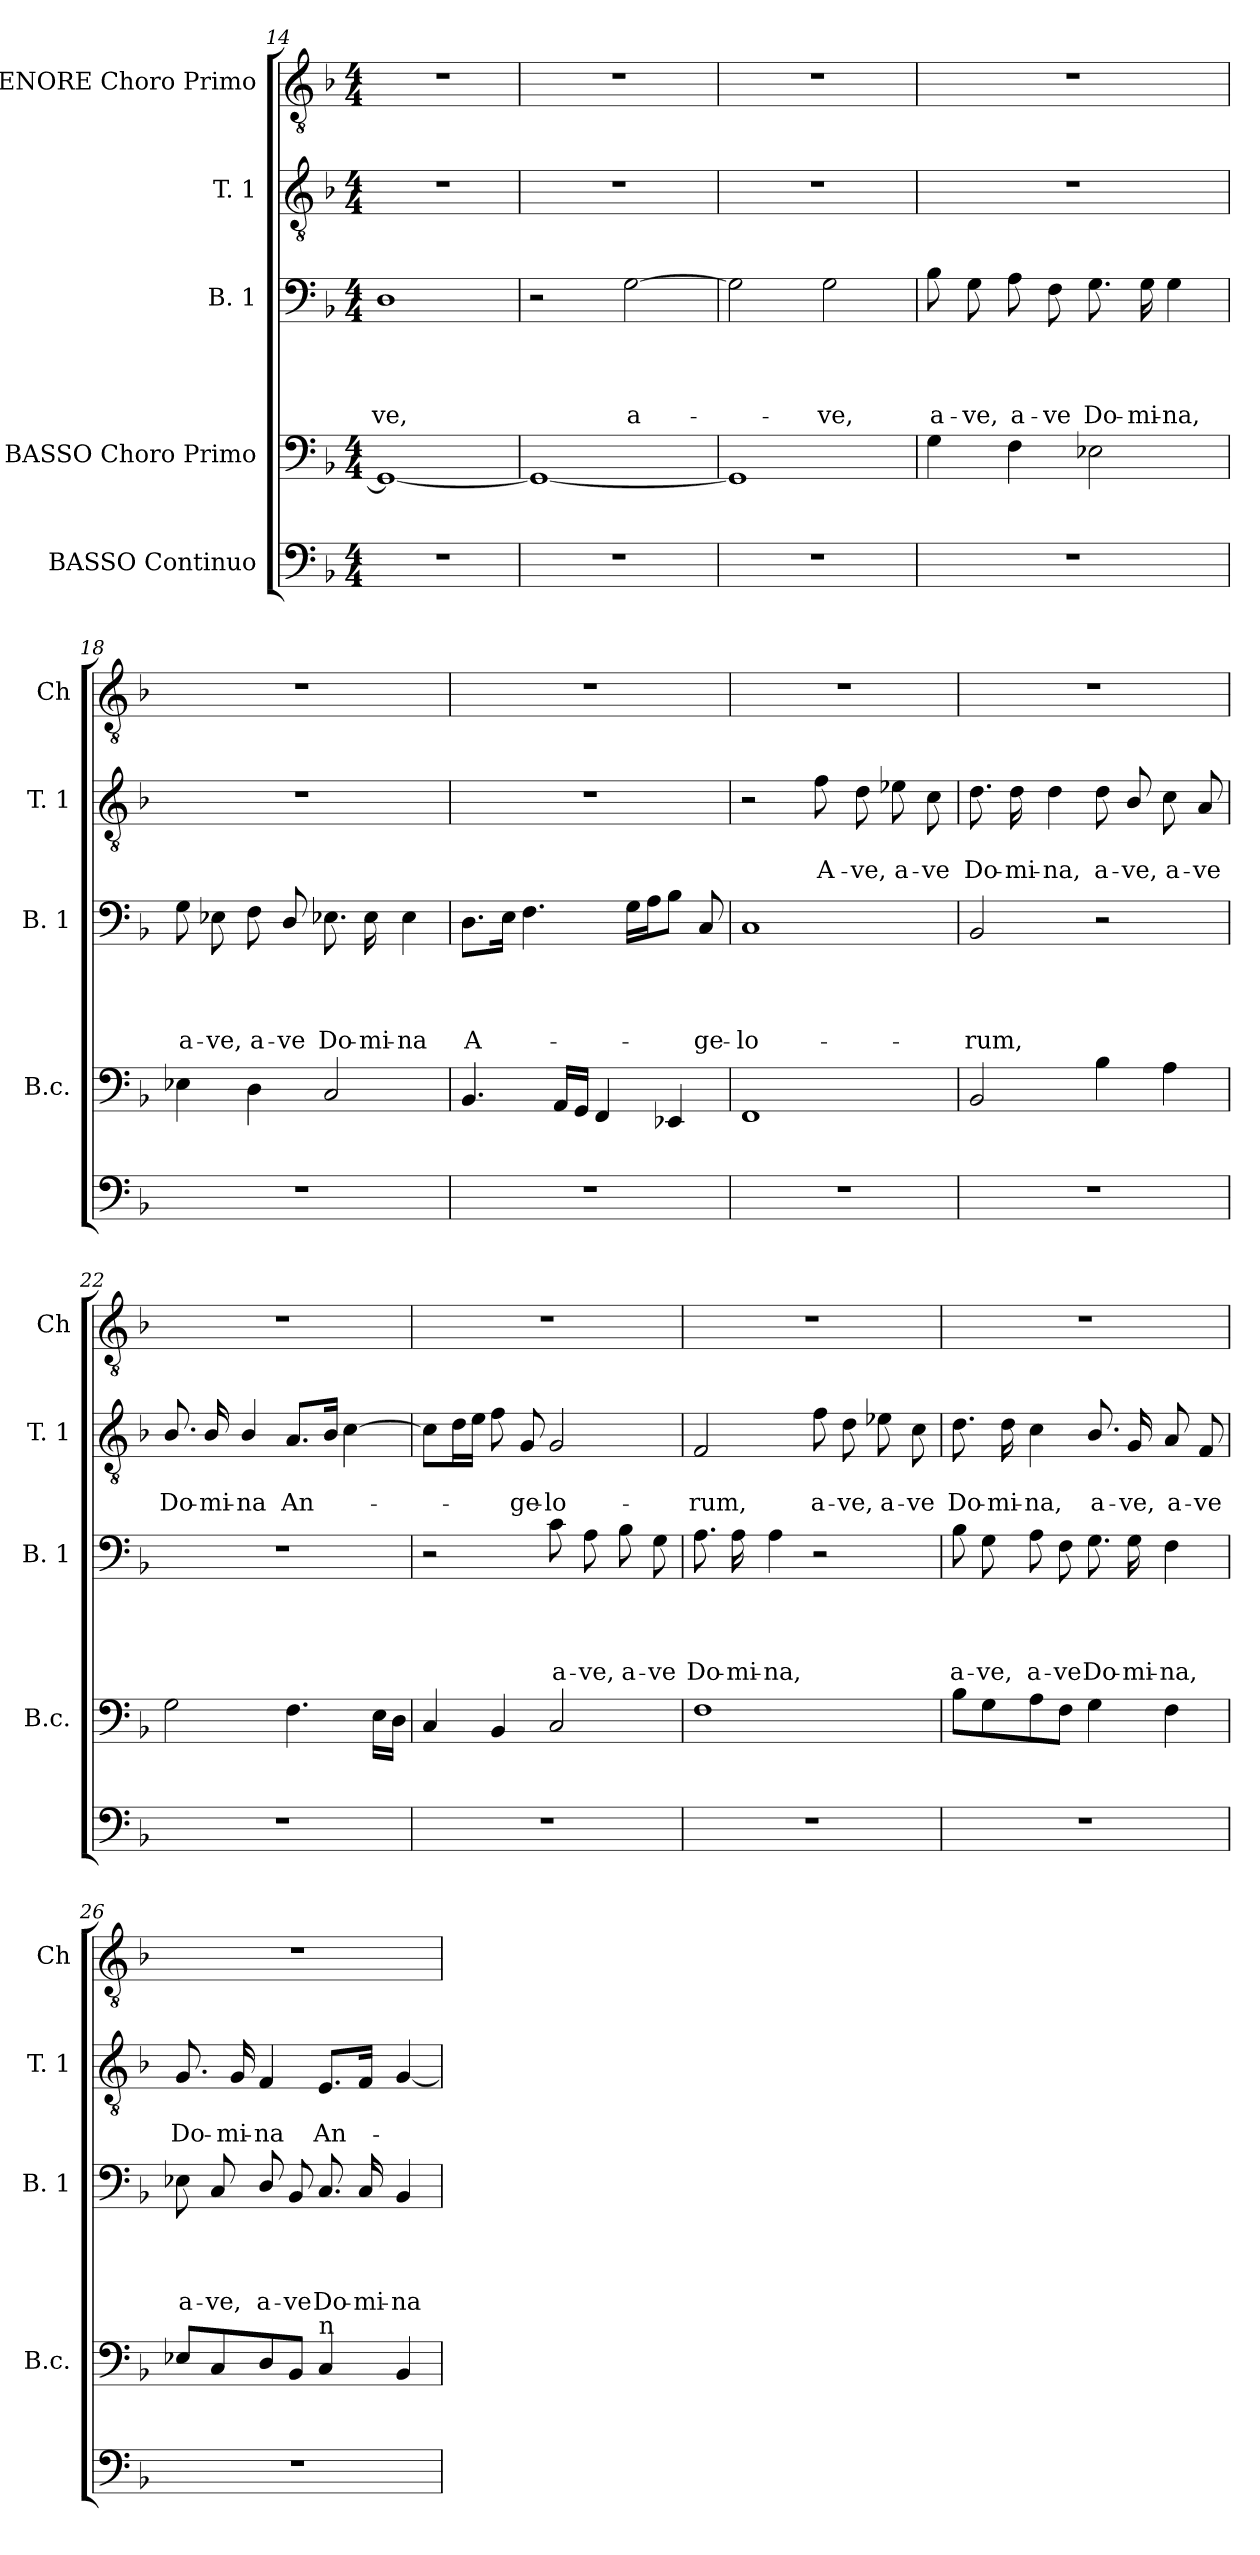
**kern	**kern	**kern	**text	**text	**text	**text	**kern	**text	**text	**kern
*part5	*part4	*part3	*part3	*part3	*part3	*part3	*part2	*part2	*part2	*part1
*staff5	*staff4	*staff3	*staff3	*staff3	*staff3	*staff3	*staff2	*staff2	*staff2	*staff1
*I"BASSO Continuo	*I"BASSO Choro Primo	*I"B. 1	*	*	*	*	*I"T. 1	*	*	*I"TENORE Choro Primo
*	*I'B.c.	*I'B. 1	*	*	*	*	*I'T. 1	*	*	*I'Ch
*clefF4	*clefF4	*clefF4	*	*	*	*	*clefGv2	*	*	*clefGv2
*ITrd7c12	*ITrd7c12	*	*	*	*	*	*	*	*	*
*k[b-]	*k[b-]	*k[b-]	*	*	*	*	*k[b-]	*	*	*k[b-]
*F:	*F:	*F:	*	*	*	*	*F:	*	*	*F:
*M4/4	*M4/4	*M4/4	*	*	*	*	*M4/4	*	*	*M4/4
=14	=14	=14	=14	=14	=14	=14	=14	=14	=14	=14
!	!	!	!	!	!	!LO:LY:b	!	!	!	!
1r	1GGG_	1D	.	.	.	-ve,	1r	.	.	1r
=15	=15	=15	=15	=15	=15	=15	=15	=15	=15	=15
1r	1GGG_	2r	.	.	.	.	1r	.	.	1r
!	!	!	!	!	!	!LO:LY:b	!	!	!	!
.	.	[>2G\	.	.	.	a-	.	.	.	.
=16	=16	=16	=16	=16	=16	=16	=16	=16	=16	=16
1r	1GGG]	2G\]	.	.	.	.	1r	.	.	1r
!	!	!	!	!	!	!LO:LY:b	!	!	!	!
.	.	2G\	.	.	.	-ve,	.	.	.	.
!!LO:LB:g=z
=17	=17	=17	=17	=17	=17	=17	=17	=17	=17	=17
!	!	!	!	!	!	!LO:LY:b	!	!	!	!
1r	4GG\	8B-\	.	.	.	a-	1r	.	.	1r
!	!	!	!	!	!	!LO:LY:b	!	!	!	!
.	.	8G\	.	.	.	-ve,	.	.	.	.
!	!	!	!	!	!	!LO:LY:b	!	!	!	!
.	4FF\	8A\	.	.	.	a-	.	.	.	.
!	!	!	!	!	!	!LO:LY:b:rj	!	!	!	!
.	.	8F\	.	.	.	-ve	.	.	.	.
!	!	!	!	!	!	!LO:LY:b	!	!	!	!
.	2EE-X\	8.G\	.	.	.	Do-	.	.	.	.
!	!	!	!	!	!	!LO:LY:b	!	!	!	!
.	.	16G\	.	.	.	-mi-	.	.	.	.
!	!	!	!	!	!	!LO:LY:b	!	!	!	!
.	.	4G\	.	.	.	-na,	.	.	.	.
=18	=18	=18	=18	=18	=18	=18	=18	=18	=18	=18
!	!	!	!	!	!	!LO:LY:b	!	!	!	!
1r	4EE-X\	8G\	.	.	.	a-	1r	.	.	1r
!	!	!	!	!	!	!LO:LY:b	!	!	!	!
.	.	8E-X\	.	.	.	-ve,	.	.	.	.
!	!	!	!	!	!	!LO:LY:b	!	!	!	!
.	4DD\	8F\	.	.	.	a-	.	.	.	.
!	!	!	!	!	!	!LO:LY:b:rj	!	!	!	!
.	.	8D/	.	.	.	-ve	.	.	.	.
!	!	!	!	!	!	!LO:LY:b	!	!	!	!
.	2CC/	8.E-X\	.	.	.	Do-	.	.	.	.
!	!	!	!	!	!	!LO:LY:b	!	!	!	!
.	.	16E-\	.	.	.	-mi-	.	.	.	.
!	!	!	!	!	!	!LO:LY:b:rj	!	!	!	!
.	.	4E-\	.	.	.	-na	.	.	.	.
=19	=19	=19	=19	=19	=19	=19	=19	=19	=19	=19
!	!	!	!	!	!	!LO:LY:b	!	!	!	!
1r	4.BBB-/	8.D\L	.	.	.	A-	1r	.	.	1r
.	.	16E\Jk	.	.	.	.	.	.	.	.
.	.	4.F\	.	.	.	.	.	.	.	.
.	16AAA/LL	.	.	.	.	.	.	.	.	.
.	16GGG/JJ	.	.	.	.	.	.	.	.	.
.	4FFF/	.	.	.	.	.	.	.	.	.
.	.	16G\LL	.	.	.	.	.	.	.	.
.	.	16A\J	.	.	.	.	.	.	.	.
.	4EEE-X/	8B-\J	.	.	.	.	.	.	.	.
!	!	!	!	!	!	!LO:LY:b	!	!	!	!
.	.	8C/	.	.	.	-ge-	.	.	.	.
=20	=20	=20	=20	=20	=20	=20	=20	=20	=20	=20
!	!	!	!	!	!	!LO:LY:b	!	!	!	!
1r	1FFF	1C	.	.	.	-lo-	2r	.	.	1r
!	!	!	!	!	!	!	!	!	!LO:LY:b	!
.	.	.	.	.	.	.	8f\	.	A-	.
!	!	!	!	!	!	!	!	!	!LO:LY:b	!
.	.	.	.	.	.	.	8d\	.	-ve,	.
!	!	!	!	!	!	!	!	!	!LO:LY:b	!
.	.	.	.	.	.	.	8e-X\	.	a-	.
!	!	!	!	!	!	!	!	!	!LO:LY:b:rj	!
.	.	.	.	.	.	.	8c\	.	-ve	.
=21	=21	=21	=21	=21	=21	=21	=21	=21	=21	=21
!	!	!	!	!	!	!LO:LY:b	!	!	!LO:LY:b	!
1r	2BBB-/	2BB-/	.	.	.	-rum,	8.d\	.	Do-	1r
!	!	!	!	!	!	!	!	!	!LO:LY:b	!
.	.	.	.	.	.	.	16d\	.	-mi-	.
!	!	!	!	!	!	!	!	!	!LO:LY:b:rj	!
.	.	.	.	.	.	.	4d\	.	-na,	.
!	!	!	!	!	!	!	!	!	!LO:LY:b	!
.	4BB-\	2r	.	.	.	.	8d\	.	a-	.
!	!	!	!	!	!	!	!	!	!LO:LY:b	!
.	.	.	.	.	.	.	8B-/	.	-ve,	.
!	!	!	!	!	!	!	!	!	!LO:LY:b	!
.	4AA\	.	.	.	.	.	8c\	.	a-	.
!	!	!	!	!	!	!	!	!	!LO:LY:b:rj	!
.	.	.	.	.	.	.	8A/	.	-ve	.
!!LO:LB:g=z
=22	=22	=22	=22	=22	=22	=22	=22	=22	=22	=22
!	!	!	!	!	!	!	!	!	!LO:LY:b	!
1r	2GG\	1r	.	.	.	.	8.B-/	.	Do-	1r
!	!	!	!	!	!	!	!	!	!LO:LY:b	!
.	.	.	.	.	.	.	16B-/	.	-mi-	.
!	!	!	!	!	!	!	!	!	!LO:LY:b:rj	!
.	.	.	.	.	.	.	4B-/	.	-na	.
!	!	!	!	!	!	!	!	!	!LO:LY:b	!
.	4.FF\	.	.	.	.	.	8.A/L	.	An-	.
.	.	.	.	.	.	.	16B-/Jk	.	.	.
.	.	.	.	.	.	.	[>4c\	.	.	.
.	16EE\LL	.	.	.	.	.	.	.	.	.
.	16DD\JJ	.	.	.	.	.	.	.	.	.
=23	=23	=23	=23	=23	=23	=23	=23	=23	=23	=23
1r	4CC/	2r	.	.	.	.	8c\L]	.	.	1r
.	.	.	.	.	.	.	16d\L	.	.	.
.	.	.	.	.	.	.	16e\JJ	.	.	.
.	4BBB-/	.	.	.	.	.	8f\	.	.	.
!	!	!	!	!	!	!	!	!	!LO:LY:b	!
.	.	.	.	.	.	.	8G/	.	-ge-	.
!	!	!	!	!	!	!LO:LY:b	!	!	!LO:LY:b	!
.	2CC/	8c\	.	.	.	a-	2G/	.	-lo-	.
!	!	!	!	!	!	!LO:LY:b	!	!	!	!
.	.	8A\	.	.	.	-ve,	.	.	.	.
!	!	!	!	!	!	!LO:LY:b	!	!	!	!
.	.	8B-\	.	.	.	a-	.	.	.	.
!	!	!	!	!	!	!LO:LY:b	!	!	!	!
.	.	8G\	.	.	.	-ve	.	.	.	.
=24	=24	=24	=24	=24	=24	=24	=24	=24	=24	=24
!	!	!	!	!	!	!LO:LY:b	!	!	!LO:LY:b	!
1r	1FF	8.A\	.	.	.	Do-	2F/	.	-rum,	1r
!	!	!	!	!	!	!LO:LY:b	!	!	!	!
.	.	16A\	.	.	.	-mi-	.	.	.	.
!	!	!	!	!	!	!LO:LY:b	!	!	!	!
.	.	4A\	.	.	.	-na,	.	.	.	.
!	!	!	!	!	!	!	!	!	!LO:LY:b	!
.	.	2r	.	.	.	.	8f\	.	a-	.
!	!	!	!	!	!	!	!	!	!LO:LY:b	!
.	.	.	.	.	.	.	8d\	.	-ve,	.
!	!	!	!	!	!	!	!	!	!LO:LY:b	!
.	.	.	.	.	.	.	8e-X\	.	a-	.
!	!	!	!	!	!	!	!	!	!LO:LY:b	!
.	.	.	.	.	.	.	8c\	.	-ve	.
=25	=25	=25	=25	=25	=25	=25	=25	=25	=25	=25
!	!	!	!	!	!	!LO:LY:b	!	!	!LO:LY:b	!
1r	8BB-\L	8B-\	.	.	.	a-	8.d\	.	Do-	1r
!	!	!	!	!	!	!LO:LY:b	!	!	!	!
.	8GG\	8G\	.	.	.	-ve,	.	.	.	.
!	!	!	!	!	!	!	!	!	!LO:LY:b	!
.	.	.	.	.	.	.	16d\	.	-mi-	.
!	!	!	!	!	!	!LO:LY:b	!	!	!LO:LY:b:rj	!
.	8AA\	8A\	.	.	.	a-	4c\	.	-na,	.
!	!	!	!	!	!	!LO:LY:b	!	!	!	!
.	8FF\J	8F\	.	.	.	-ve	.	.	.	.
!	!	!	!	!	!	!LO:LY:b	!	!	!LO:LY:b	!
.	4GG\	8.G\	.	.	.	Do-	8.B-/	.	a-	.
!	!	!	!	!	!	!LO:LY:b	!	!	!LO:LY:b:rj	!
.	.	16G\	.	.	.	-mi-	16G/	.	-ve,	.
!	!	!	!	!	!	!LO:LY:b	!	!	!LO:LY:b	!
.	4FF\	4F\	.	.	.	-na,	8A/	.	a-	.
!	!	!	!	!	!	!	!	!	!LO:LY:b	!
.	.	.	.	.	.	.	8F/	.	-ve	.
!!LO:PB:g=z
=26	=26	=26	=26	=26	=26	=26	=26	=26	=26	=26
!	!	!	!	!	!	!LO:LY:b	!	!	!LO:LY:b	!
1r	8EE-X/L	8E-X\	.	.	.	a-	8.G/	.	Do-	1r
!	!	!	!	!	!	!LO:LY:b	!	!	!	!
.	8CC/	8C/	.	.	.	-ve,	.	.	.	.
!	!	!	!	!	!	!	!	!	!LO:LY:b	!
.	.	.	.	.	.	.	16G/	.	-mi-	.
!	!	!	!	!	!	!LO:LY:b	!	!	!LO:LY:b:rj	!
.	8DD/	8D/	.	.	.	a-	4F/	.	-na	.
!	!	!	!	!	!	!LO:LY:b:rj	!	!	!	!
.	8BBB-/J	8BB-/	.	.	.	-ve	.	.	.	.
!	!LO:TX:a:t=n	!	!	!	!	!	!	!	!	!
!	!	!	!	!	!	!LO:LY:b	!	!	!LO:LY:b	!
.	4CC/	8.C/	.	.	.	Do-	8.E/L	.	An-	.
!	!	!	!	!	!	!LO:LY:b	!	!	!	!
.	.	16C/	.	.	.	-mi-	16F/Jk	.	.	.
!	!	!	!	!	!	!LO:LY:b:rj	!	!	!	!
.	4BBB-/	4BB-/	.	.	.	-na	[<4G/	.	.	.
=	=	=	=	=	=	=	=	=	=	=
*-	*-	*-	*-	*-	*-	*-	*-	*-	*-	*-
